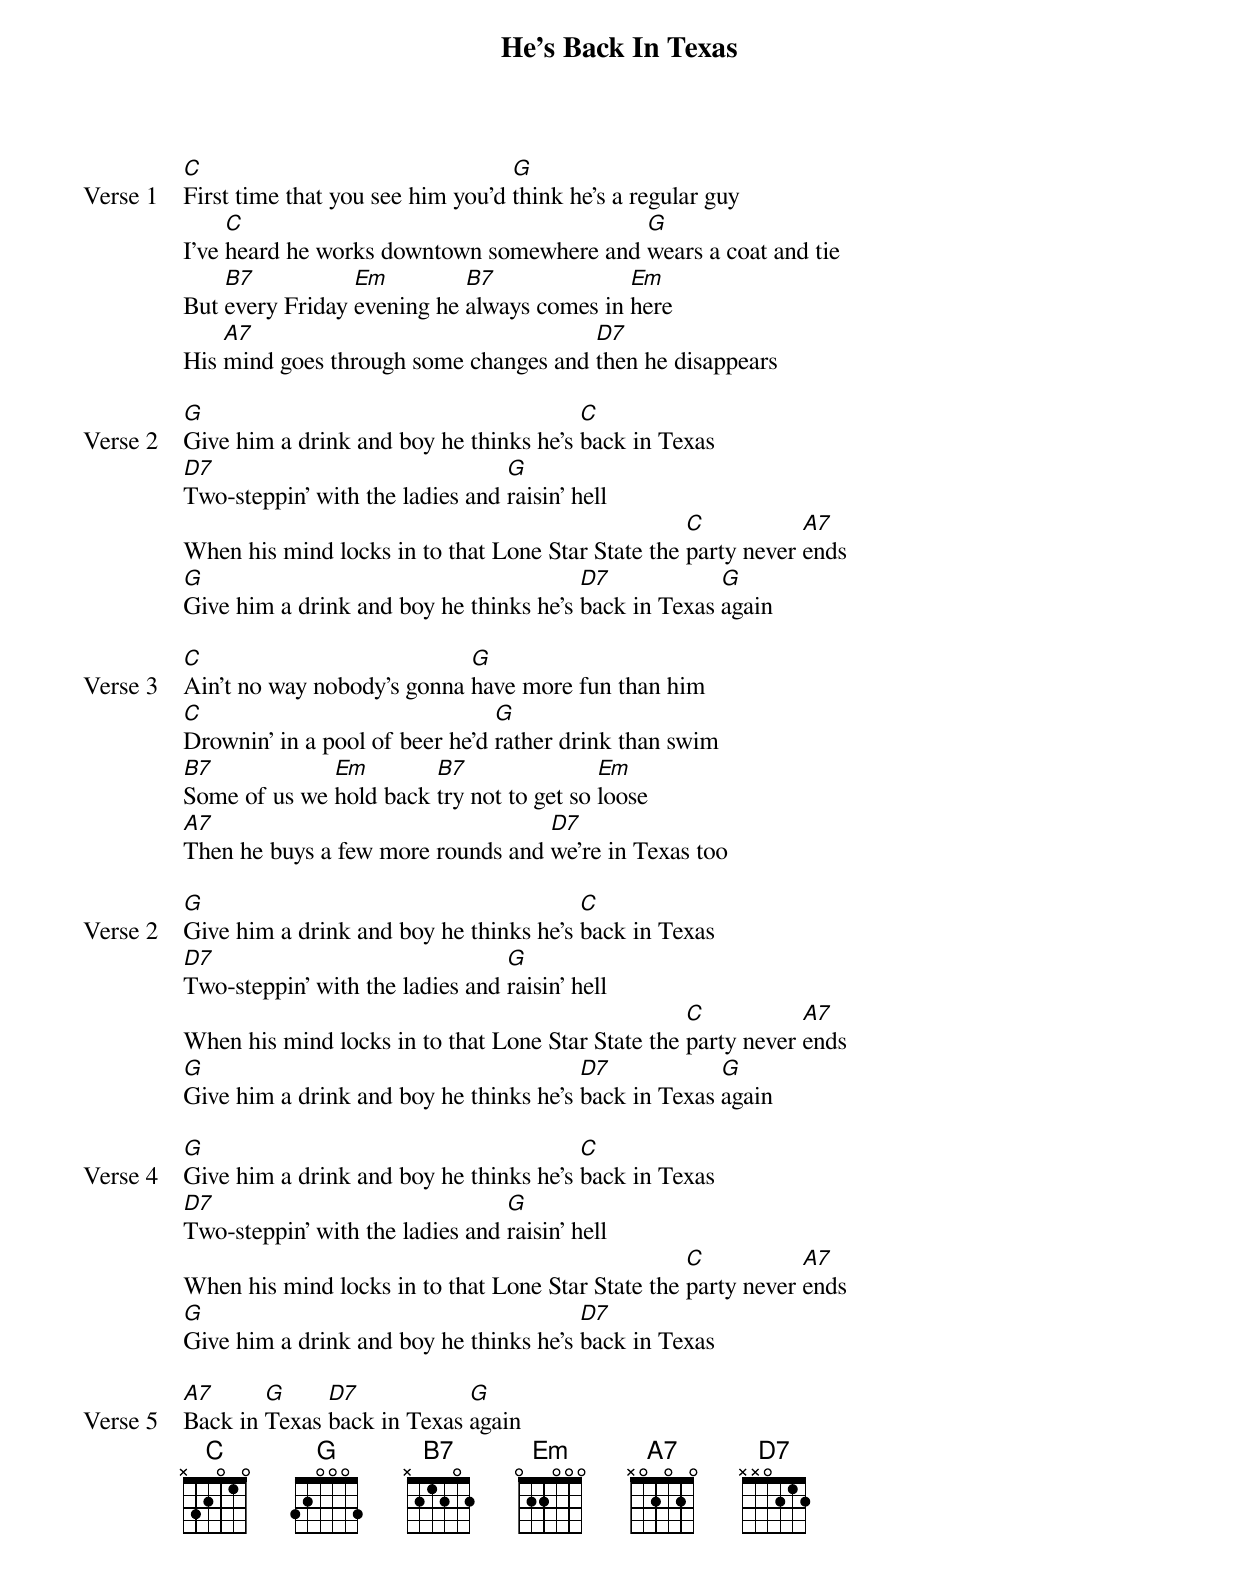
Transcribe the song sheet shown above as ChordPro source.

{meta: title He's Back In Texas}
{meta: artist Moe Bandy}
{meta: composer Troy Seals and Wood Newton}
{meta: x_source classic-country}
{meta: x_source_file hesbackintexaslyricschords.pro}
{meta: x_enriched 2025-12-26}

{start_of_verse: Verse 1}
[C]First time that you see him you'd [G]think he's a regular guy
I've [C]heard he works downtown somewhere and [G]wears a coat and tie
But [B7]every Friday [Em]evening he [B7]always comes in [Em]here
His [A7]mind goes through some changes and [D7]then he disappears
{end_of_verse}

{start_of_verse: Verse 2}
[G]Give him a drink and boy he thinks he's [C]back in Texas
[D7]Two-steppin' with the ladies and [G]raisin' hell
When his mind locks in to that Lone Star State the [C]party never [A7]ends
[G]Give him a drink and boy he thinks he's [D7]back in Texas [G]again
{end_of_verse}

{start_of_verse: Verse 3}
[C]Ain't no way nobody's gonna [G]have more fun than him
[C]Drownin’ in a pool of beer he'd [G]rather drink than swim
[B7]Some of us we [Em]hold back [B7]try not to get so [Em]loose
[A7]Then he buys a few more rounds and [D7]we're in Texas too
{end_of_verse}

{start_of_verse: Verse 2}
[G]Give him a drink and boy he thinks he's [C]back in Texas
[D7]Two-steppin' with the ladies and [G]raisin' hell
When his mind locks in to that Lone Star State the [C]party never [A7]ends
[G]Give him a drink and boy he thinks he's [D7]back in Texas [G]again
{end_of_verse}

{start_of_verse: Verse 4}
[G]Give him a drink and boy he thinks he's [C]back in Texas
[D7]Two-steppin' with the ladies and [G]raisin' hell
When his mind locks in to that Lone Star State the [C]party never [A7]ends
[G]Give him a drink and boy he thinks he's [D7]back in Texas
{end_of_verse}

{start_of_verse: Verse 5}
[A7]Back in [G]Texas [D7]back in Texas [G]again
{end_of_verse}
